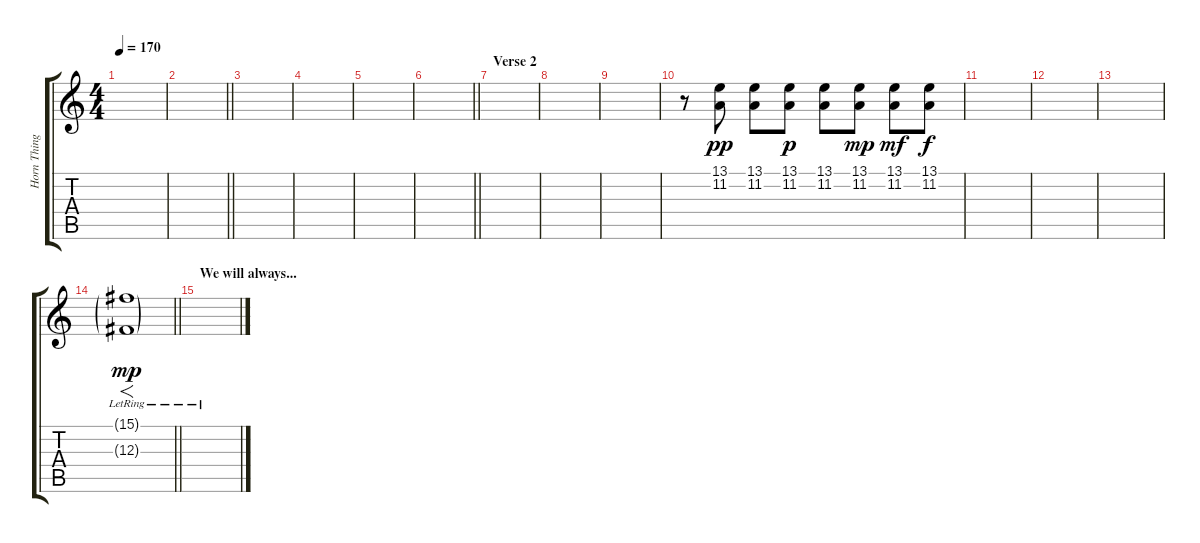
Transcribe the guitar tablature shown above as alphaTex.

\track ("Horn Things?" "Horn Thing") {instrument tuba}
\staff {score tabs}
\tuning (Eb4 Bb3 Gb3 Db3 Ab2 Db2) {hide}
\ts (4 4)
\tempo 170
\clef g2
\ks c
|
\barLineRight lightlight
|
\section ("" "")
|
|
|
\barLineRight lightlight
|
\section ("" "Verse 2")
|
|
|
r.8{volume 12} (13.1 11.2).8{dy pp} (13.1 11.2).8 (13.1 11.2).8{dy p} (13.1 11.2).8 (13.1 11.2).8{dy mp} (13.1 11.2).8{dy mf} (13.1 11.2).8{dy f} |
|
|
|
\barLineRight lightlight
(15.1{g lr} 12.3{g lr}).1{f dy mp} |
\section ("" "We will always...")
